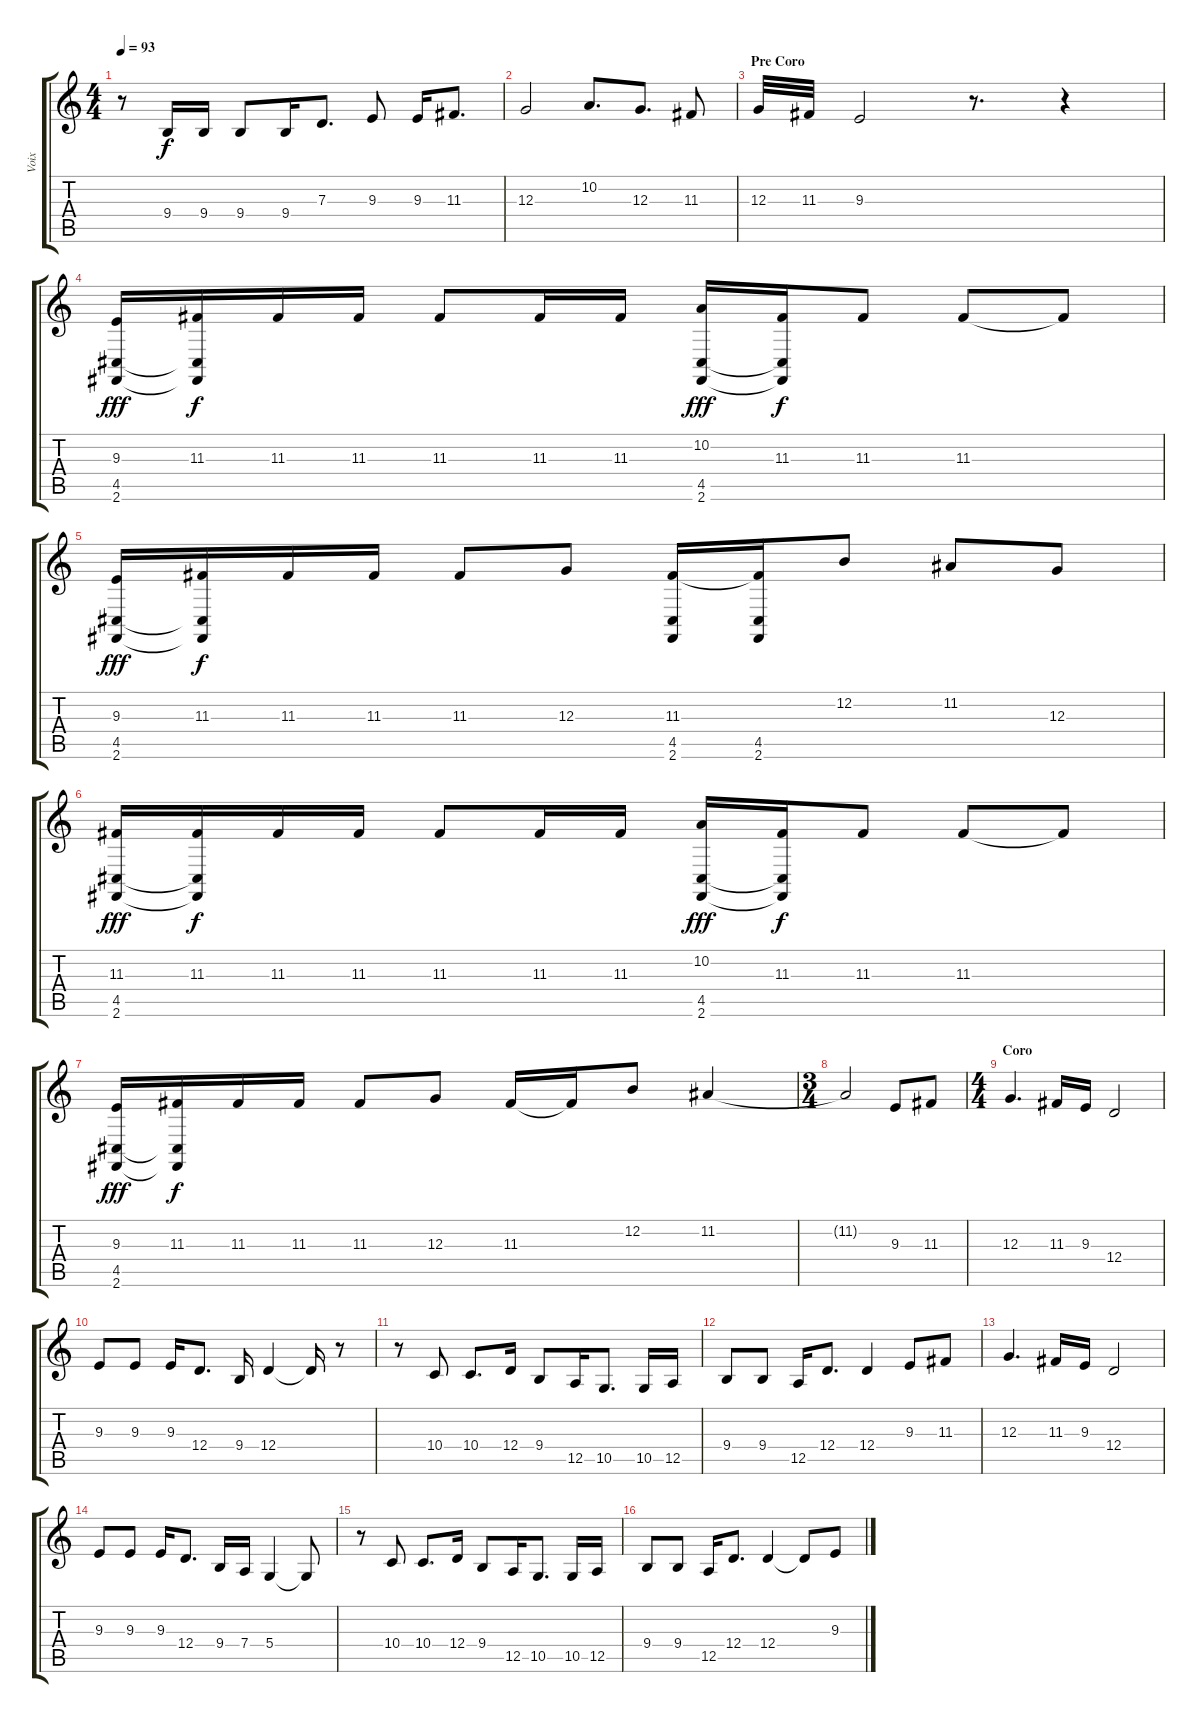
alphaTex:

\track ("Voix" "Voix") {instrument lead2sawtooth}
\staff {score tabs}
\tuning (E4 B3 G3 D3 A2 E2) {hide}
\ts (4 4)
\tempo 93
\clef g2
\ks c
r.8{dy f} 9.4.16 9.4.16 9.4.8 9.4.16 7.3.8{d} 9.3.8 9.3.16 11.3.8{d} |
12.3.2 10.2.8{d} 12.3.8{d} 11.3.8 |
\section ("" "Pre Coro")
12.3.32 11.3.32 9.3.2 r.8{d} r.4 |
(9.3 4.5 2.6).16{dy fff} (11.3 4.5{t} 2.6{t}).16{dy f} 11.3.16 11.3.16 11.3.8 11.3.16 11.3.16 (10.2 4.5 2.6).16{dy fff} (11.3 4.5{t} 2.6{t}).16{dy f} 11.3.8 11.3.8 11.3{t}.8 |
(9.3 4.5 2.6).16{dy fff} (11.3 4.5{t} 2.6{t}).16{dy f} 11.3.16 11.3.16 11.3.8 12.3.8 (11.3 4.5 2.6).16 (11.3{t} 4.5 2.6).16 12.2.8 11.2.8 12.3.8 |
(11.3 4.5 2.6).16{dy fff} (11.3 4.5{t} 2.6{t}).16{dy f} 11.3.16 11.3.16 11.3.8 11.3.16 11.3.16 (10.2 4.5 2.6).16{dy fff} (11.3 4.5{t} 2.6{t}).16{dy f} 11.3.8 11.3.8 11.3{t}.8 |
(9.3 4.5 2.6).16{dy fff} (11.3 4.5{t} 2.6{t}).16{dy f} 11.3.16 11.3.16 11.3.8 12.3.8 11.3.16 11.3{t}.16 12.2.8 11.2.4 |
\ts (3 4)
11.2{t}.2 9.3.8 11.3.8 |
\ts (4 4)
\section ("" "Coro")
12.3.4{d} 11.3.16 9.3.16 12.4.2 |
9.3.8 9.3.8 9.3.16 12.4.8{d} 9.4.16 12.4.4 12.4{t}.16 r.8 |
r.8 10.4.8 10.4.8{d} 12.4.16 9.4.8 12.5.16 10.5.8{d} 10.5.16 12.5.16 |
9.4.8 9.4.8 12.5.16 12.4.8{d} 12.4.4 9.3.8 11.3.8 |
12.3.4{d} 11.3.16 9.3.16 12.4.2 |
9.3.8 9.3.8 9.3.16 12.4.8{d} 9.4.16 7.4.16 5.4.4 5.4{t}.8 |
r.8 10.4.8 10.4.8{d} 12.4.16 9.4.8 12.5.16 10.5.8{d} 10.5.16 12.5.16 |
9.4.8 9.4.8 12.5.16 12.4.8{d} 12.4.4 12.4{t}.8 9.3.8
